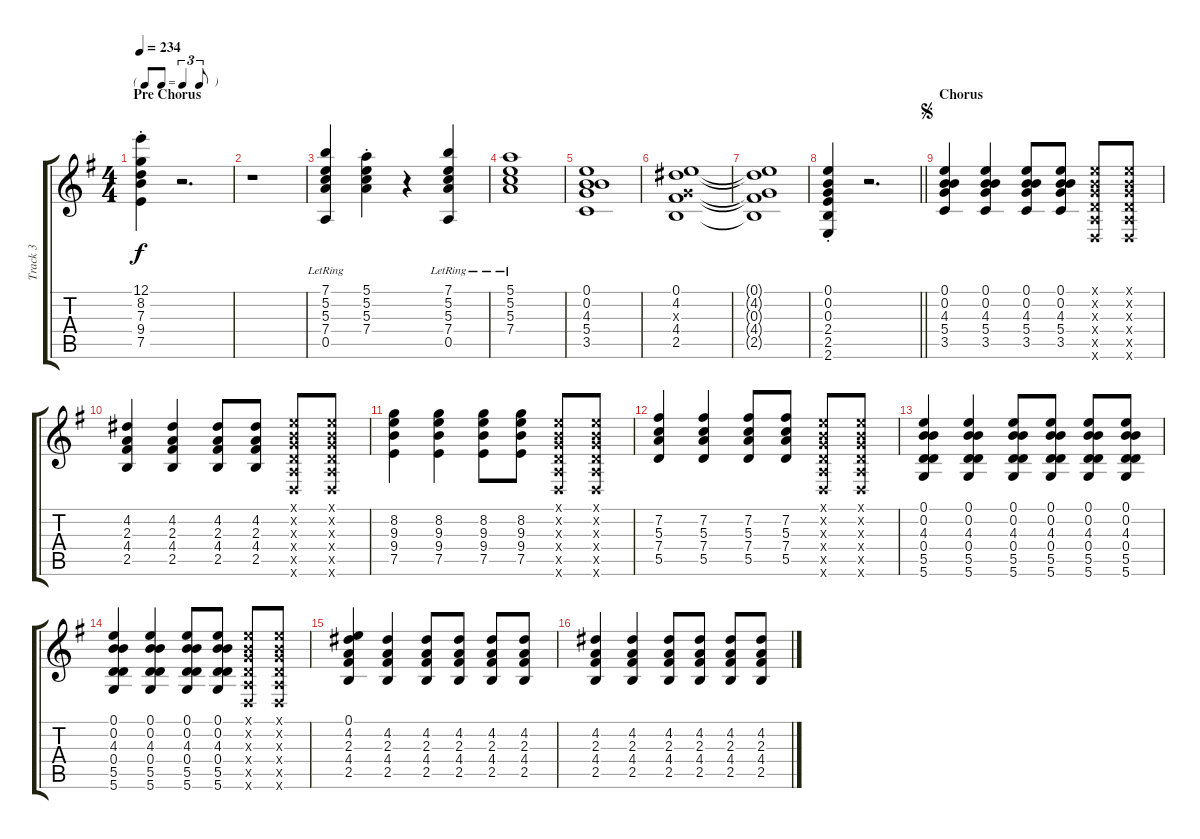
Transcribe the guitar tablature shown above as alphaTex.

\track ("Track 3" "Track 3") {instrument electricguitarclean}
\staff {score tabs}
\tuning (E4 B3 G3 D3 A2 D2) {hide}
\ts (4 4)
\tf triplet8th
\section ("" "Pre Chorus")
\tempo 234
\clef g2
\ks g
(12.1{st} 8.2 7.3 9.4 7.5).4{dy f} r.2{d} |
r.1 |
(7.1{lr} 5.2 5.3 7.4 0.5).4 (5.1{st} 5.2 5.3 7.4).4 r.4 (7.1{lr} 5.2 5.3 7.4 0.5).4 |
(5.1{lr} 5.2 5.3 7.4).1 |
(0.1 0.2 4.3 5.4 3.5).1 |
(0.1 4.2 0.3{x} 4.4 2.5).1 |
(0.1{t} 4.2{t} 0.3{t} 4.4{t} 2.5{t}).1 |
\barLineRight lightlight
(0.1{st} 0.2 0.3 2.4 2.5 2.6).4 r.2{d} |
\section ("" "Chorus")
\jump segno
(0.1 0.2 4.3 5.4 3.5).4 (0.1 0.2 4.3 5.4 3.5).4 (0.1 0.2 4.3 5.4 3.5).8 (0.1 0.2 4.3 5.4 3.5).8 (0.1{x} 0.2{x} 0.3{x} 0.4{x} 0.5{x} 0.6{x}).8 (0.1{x} 0.2{x} 0.3{x} 0.4{x} 0.5{x} 0.6{x}).8 |
(4.2 2.3 4.4 2.5).4 (4.2 2.3 4.4 2.5).4 (4.2 2.3 4.4 2.5).8 (4.2 2.3 4.4 2.5).8 (0.1{x} 0.2{x} 0.3{x} 0.4{x} 0.5{x} 0.6{x}).8 (0.1{x} 0.2{x} 0.3{x} 0.4{x} 0.5{x} 0.6{x}).8 |
(8.2 9.3 9.4 7.5).4 (8.2 9.3 9.4 7.5).4 (8.2 9.3 9.4 7.5).8 (8.2 9.3 9.4 7.5).8 (0.1{x} 0.2{x} 0.3{x} 0.4{x} 0.5{x} 0.6{x}).8 (0.1{x} 0.2{x} 0.3{x} 0.4{x} 0.5{x} 0.6{x}).8 |
(7.2 5.3 7.4 5.5).4 (7.2 5.3 7.4 5.5).4 (7.2 5.3 7.4 5.5).8 (7.2 5.3 7.4 5.5).8 (0.1{x} 0.2{x} 0.3{x} 0.4{x} 0.5{x} 0.6{x}).8 (0.1{x} 0.2{x} 0.3{x} 0.4{x} 0.5{x} 0.6{x}).8 |
(0.1 0.2 4.3 0.4 5.5 5.6).4 (0.1 0.2 4.3 0.4 5.5 5.6).4 (0.1 0.2 4.3 0.4 5.5 5.6).8 (0.1 0.2 4.3 0.4 5.5 5.6).8 (0.1 0.2 4.3 0.4 5.5 5.6).8 (0.1 0.2 4.3 0.4 5.5 5.6).8 |
(0.1 0.2 4.3 0.4 5.5 5.6).4 (0.1 0.2 4.3 0.4 5.5 5.6).4 (0.1 0.2 4.3 0.4 5.5 5.6).8 (0.1 0.2 4.3 0.4 5.5 5.6).8 (0.1{x} 0.2{x} 0.3{x} 0.4{x} 0.5{x} 0.6{x}).8 (0.1{x} 0.2{x} 0.3{x} 0.4{x} 0.5{x} 0.6{x}).8 |
(0.1 4.2 2.3 4.4 2.5).4 (4.2 2.3 4.4 2.5).4 (4.2 2.3 4.4 2.5).8 (4.2 2.3 4.4 2.5).8 (4.2 2.3 4.4 2.5).8 (4.2 2.3 4.4 2.5).8 |
(4.2 2.3 4.4 2.5).4 (4.2 2.3 4.4 2.5).4 (4.2 2.3 4.4 2.5).8 (4.2 2.3 4.4 2.5).8 (4.2 2.3 4.4 2.5).8 (4.2 2.3 4.4 2.5).8
